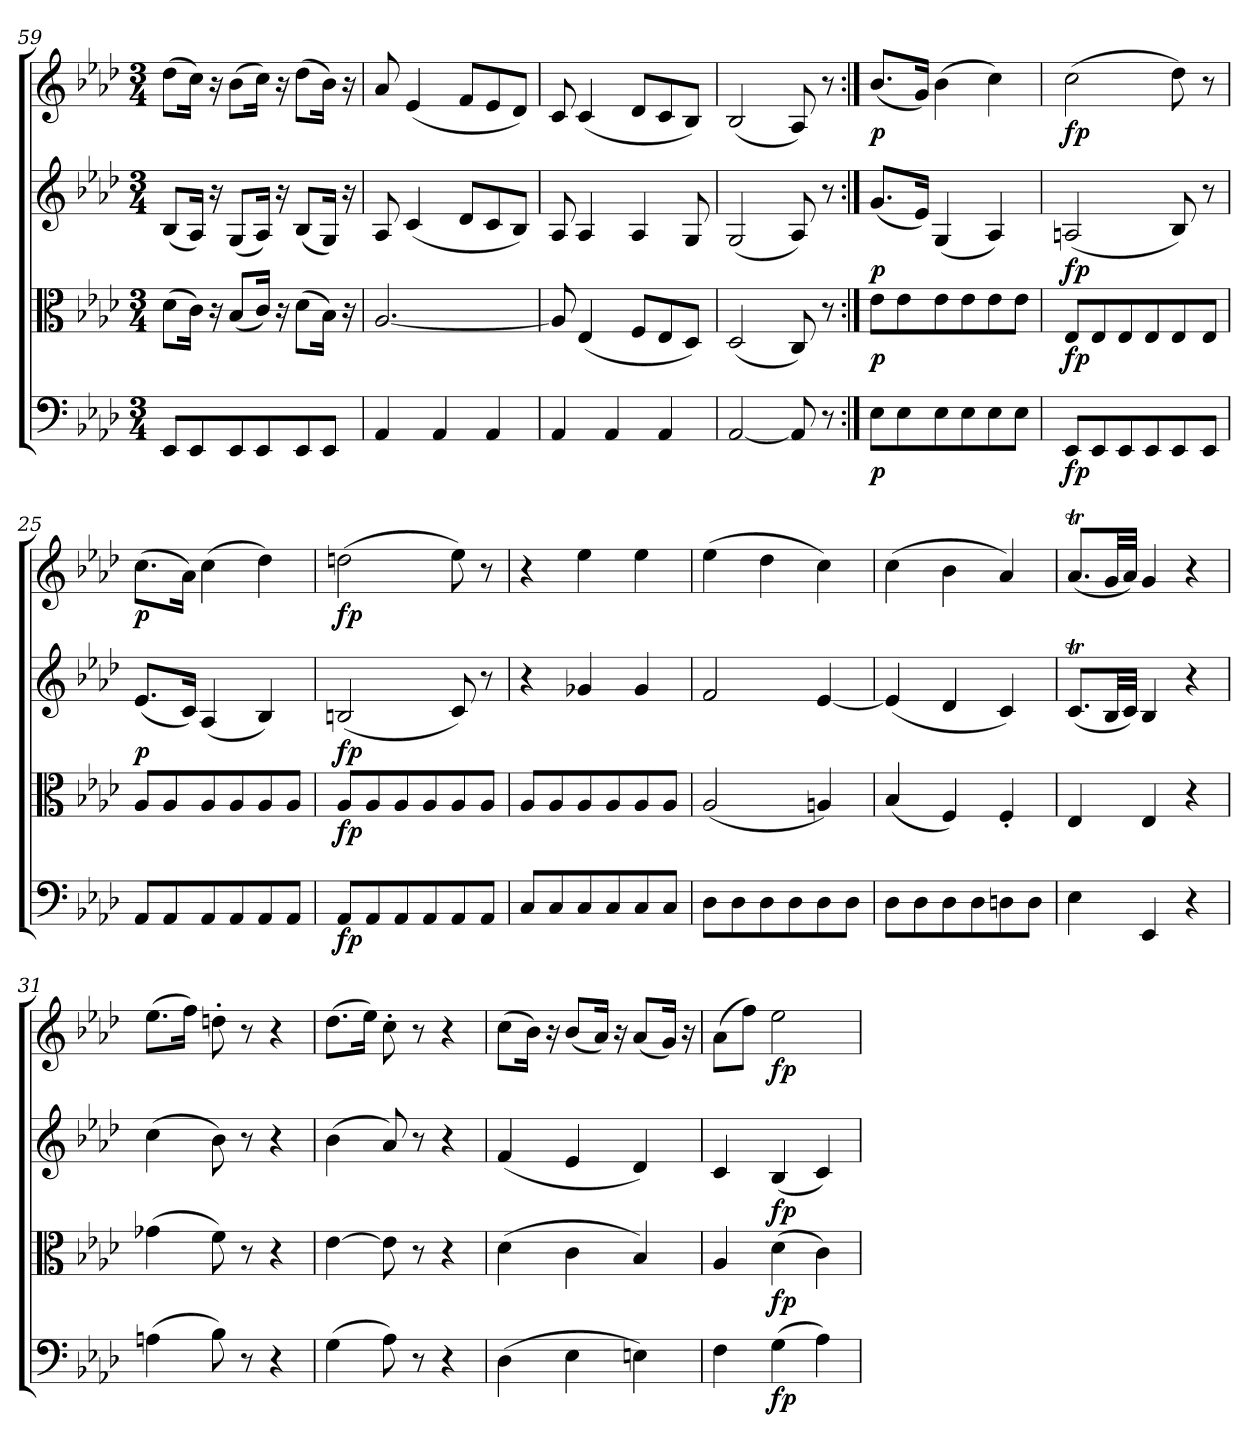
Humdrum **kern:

**kern	**dynam	**kern	**dynam	**kern	**dynam	**kern	**dynam
*part4	*part4	*part3	*part3	*part2	*part2	*part1	*part1
*staff4	*staff4	*staff3	*staff3	*staff2	*staff2	*staff1	*staff1
*clefF4	*	*clefC3	*	*clefG2	*	*clefG2	*
*k[b-e-a-d-]	*	*k[b-e-a-d-]	*	*k[b-e-a-d-]	*	*k[b-e-a-d-]	*
*A-:	*	*A-:	*	*A-:	*	*A-:	*
*M3/4	*	*M3/4	*	*M3/4	*	*M3/4	*
=59	=59	=59	=59	=59	=59	=59	=59
8EE-/L	.	(8d-\L	.	(8B-/L	.	(8dd-\L	.
8EE-/	.	16c\Jk)	.	16A-/Jk)	.	16cc\Jk)	.
.	.	16r	.	16r	.	16r	.
8EE-/	.	(8B-/L	.	(8G/L	.	(8b-\L	.
8EE-/	.	16c/Jk)	.	16A-/Jk)	.	16cc\Jk)	.
.	.	16r	.	16r	.	16r	.
8EE-/	.	(8d-\L	.	(8B-/L	.	(8dd-\L	.
8EE-/J	.	16B-\Jk)	.	16G/Jk)	.	16b-\Jk)	.
.	.	16r	.	16r	.	16r	.
=60	=60	=60	=60	=60	=60	=60	=60
4AA-/	.	[2.A-/	.	8A-/	.	8a-/	.
.	.	.	.	(4c/	.	(4e-/	.
4AA-/	.	.	.	.	.	.	.
.	.	.	.	8d-/L	.	8f/L	.
4AA-/	.	.	.	8c/	.	8e-/	.
.	.	.	.	8B-/J)	.	8d-/J)	.
=61	=61	=61	=61	=61	=61	=61	=61
4AA-/	.	8A-/]	.	8A-/	.	8c/	.
.	.	(4E-/	.	4A-/	.	(4c/	.
4AA-/	.	.	.	.	.	.	.
.	.	8F/L	.	4A-/	.	8d-/L	.
4AA-/	.	8E-/	.	.	.	8c/	.
.	.	8D-/J)	.	8G/	.	8B-/J)	.
=62	=62	=62	=62	=62	=62	=62	=62
[2AA-/	.	(2D-/	.	(2G/	.	(2B-/	.
8AA-/]	.	8C/)	.	8A-/)	.	8A-/)	.
8r	.	8r	.	8r	.	8r	.
=:|!	=:|!	=:|!	=:|!	=:|!	=:|!	=:|!	=:|!
8E-\L	p	8e-\L	p	(8.g/L	p	(8.b-/L	p
8E-\	.	8e-\	.	.	.	.	.
.	.	.	.	16e-/Jk)	.	16g/Jk)	.
8E-\	.	8e-\	.	(4G/	.	(4b-\	.
8E-\	.	8e-\	.	.	.	.	.
8E-\	.	8e-\	.	4A-/)	.	4cc\)	.
8E-\J	.	8e-\J	.	.	.	.	.
=24	=24	=24	=24	=24	=24	=24	=24
8EE-/L	fp	8E-/L	fp	(2An/	fp	(2cc\	fp
8EE-/	.	8E-/	.	.	.	.	.
8EE-/	.	8E-/	.	.	.	.	.
8EE-/	.	8E-/	.	.	.	.	.
8EE-/	.	8E-/	.	8B-/)	.	8dd-\)	.
8EE-/J	.	8E-/J	.	8r	.	8r	.
=25	=25	=25	=25	=25	=25	=25	=25
8AA-/L	.	8A-/L	.	(8.e-/L	p	(8.cc\L	p
8AA-/	.	8A-/	.	.	.	.	.
.	.	.	.	16c/Jk)	.	16a-\Jk)	.
8AA-/	.	8A-/	.	(4A-/	.	(4cc\	.
8AA-/	.	8A-/	.	.	.	.	.
8AA-/	.	8A-/	.	4B-/)	.	4dd-\)	.
8AA-/J	.	8A-/J	.	.	.	.	.
=26	=26	=26	=26	=26	=26	=26	=26
8AA-/L	fp	8A-/L	fp	(2Bn/	fp	(2ddn\	fp
8AA-/	.	8A-/	.	.	.	.	.
8AA-/	.	8A-/	.	.	.	.	.
8AA-/	.	8A-/	.	.	.	.	.
8AA-/	.	8A-/	.	8c/)	.	8ee-\)	.
8AA-/J	.	8A-/J	.	8r	.	8r	.
=27	=27	=27	=27	=27	=27	=27	=27
8C/L	.	8A-/L	.	4r	.	4r	.
8C/	.	8A-/	.	.	.	.	.
8C/	.	8A-/	.	4g-X/	.	4ee-\	.
8C/	.	8A-/	.	.	.	.	.
8C/	.	8A-/	.	4g-/	.	4ee-\	.
8C/J	.	8A-/J	.	.	.	.	.
=28	=28	=28	=28	=28	=28	=28	=28
8D-\L	.	(2A-/	.	2f/	.	(4ee-\	.
8D-\	.	.	.	.	.	.	.
8D-\	.	.	.	.	.	4dd-\	.
8D-\	.	.	.	.	.	.	.
8D-\	.	4An/)	.	[4e-/	.	4cc\)	.
8D-\J	.	.	.	.	.	.	.
=29	=29	=29	=29	=29	=29	=29	=29
8D-\L	.	(4B-/	.	(4e-/]	.	(4cc\	.
8D-\	.	.	.	.	.	.	.
8D-\	.	4F/)	.	4d-/	.	4b-\	.
8D-\	.	.	.	.	.	.	.
8Dn\	.	4F'/	.	4c/)	.	4a-/)	.
8D\J	.	.	.	.	.	.	.
=30	=30	=30	=30	=30	=30	=30	=30
4E-\	.	4E-/	.	(8.ct/L	.	(8.a-T/L	.
.	.	.	.	32B-/LL	.	32g/LL	.
.	.	.	.	32c/JJJ)	.	32a-/JJJ)	.
4EE-/	.	4E-/	.	4B-/	.	4g/	.
4r	.	4r	.	4r	.	4r	.
=31	=31	=31	=31	=31	=31	=31	=31
(4An\	.	(4g-X\	.	(4cc\	.	(8.ee-\L	.
.	.	.	.	.	.	16ff\Jk)	.
8B-\)	.	8f\)	.	8b-\)	.	8ddn'\	.
8r	.	8r	.	8r	.	8r	.
4r	.	4r	.	4r	.	4r	.
=32	=32	=32	=32	=32	=32	=32	=32
(4G\	.	[4e-\	.	(4b-\	.	(8.dd-\L	.
.	.	.	.	.	.	16ee-\Jk)	.
8A-\)	.	8e-\]	.	8a-/)	.	8cc'\	.
8r	.	8r	.	8r	.	8r	.
4r	.	4r	.	4r	.	4r	.
=33	=33	=33	=33	=33	=33	=33	=33
(4D-\	.	(4d-\	.	(4f/	.	(8cc\L	.
.	.	.	.	.	.	16b-\Jk)	.
.	.	.	.	.	.	16r	.
4E-\	.	4c\	.	4e-/	.	(8b-/L	.
.	.	.	.	.	.	16a-/Jk)	.
.	.	.	.	.	.	16r	.
4En\)	.	4B-/)	.	4d-/)	.	(8a-/L	.
.	.	.	.	.	.	16g/Jk)	.
.	.	.	.	.	.	16r	.
=34	=34	=34	=34	=34	=34	=34	=34
4F\	.	4A-/	.	4c/	.	(8a-\L	.
.	.	.	.	.	.	8ff\J)	.
(4G\	fp	(4d-\	fp	(4B-/	fp	2ee-\	fp
4A-\)	.	4c\)	.	4c/)	.	.	.
=	=	=	=	=	=	=	=
*-	*-	*-	*-	*-	*-	*-	*-
